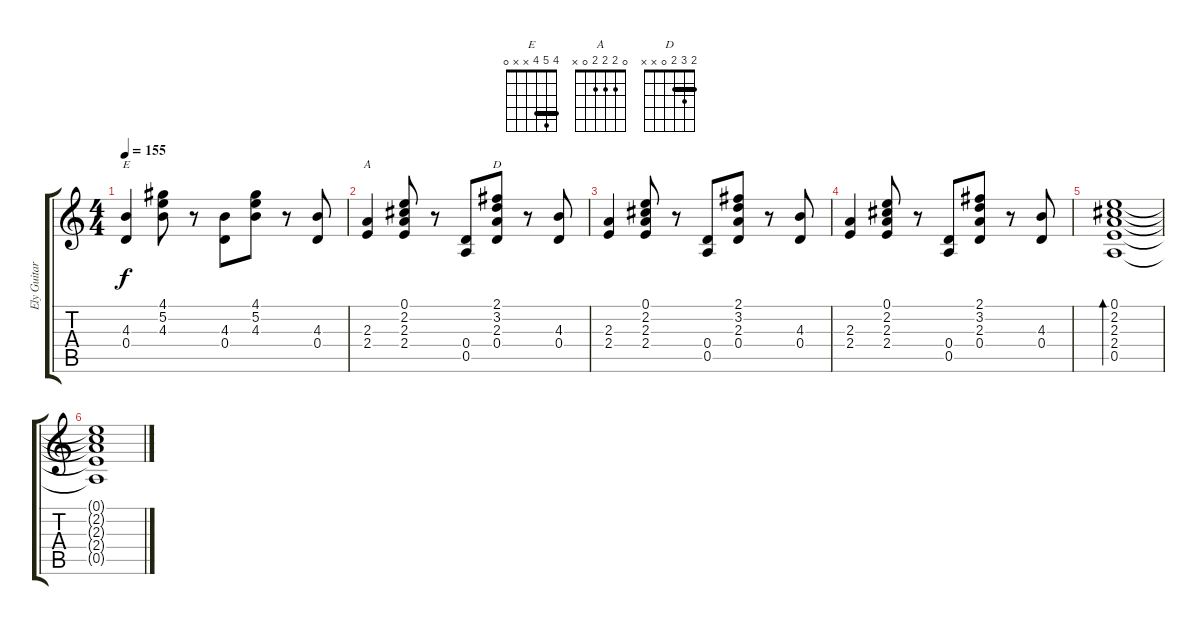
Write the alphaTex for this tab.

\track ("Ely Guitar" "Ely Guitar") {instrument electricguitarclean}
\staff {score tabs}
\tuning (E4 B3 G3 D3 A2 E2) {hide}
\chord ("E" 4 5 4 x x 0) {barre 4}
\chord ("A" 0 2 2 2 0 x)
\chord ("D" 2 3 2 0 x x) {barre 2}
\ts (4 4)
\tempo 155
\clef g2
\ks c
(4.3 0.4).4{ch "E" dy f} (4.1 5.2 4.3).8 r.8 (4.3 0.4).8 (4.1 5.2 4.3).8 r.8 (4.3 0.4).8 |
(2.3 2.4).4{ch "A"} (0.1 2.2 2.3 2.4).8 r.8 (0.4 0.5).8 (2.1 3.2 2.3 0.4).8{ch "D"} r.8 (4.3 0.4).8 |
(2.3 2.4).4 (0.1 2.2 2.3 2.4).8 r.8 (0.4 0.5).8 (2.1 3.2 2.3 0.4).8 r.8 (4.3 0.4).8 |
(2.3 2.4).4 (0.1 2.2 2.3 2.4).8 r.8 (0.4 0.5).8 (2.1 3.2 2.3 0.4).8 r.8 (4.3 0.4).8 |
(0.1 2.2 2.3 2.4 0.5).1{bd 240} |
(0.1{t} 2.2{t} 2.3{t} 2.4{t} 0.5{t}).1
